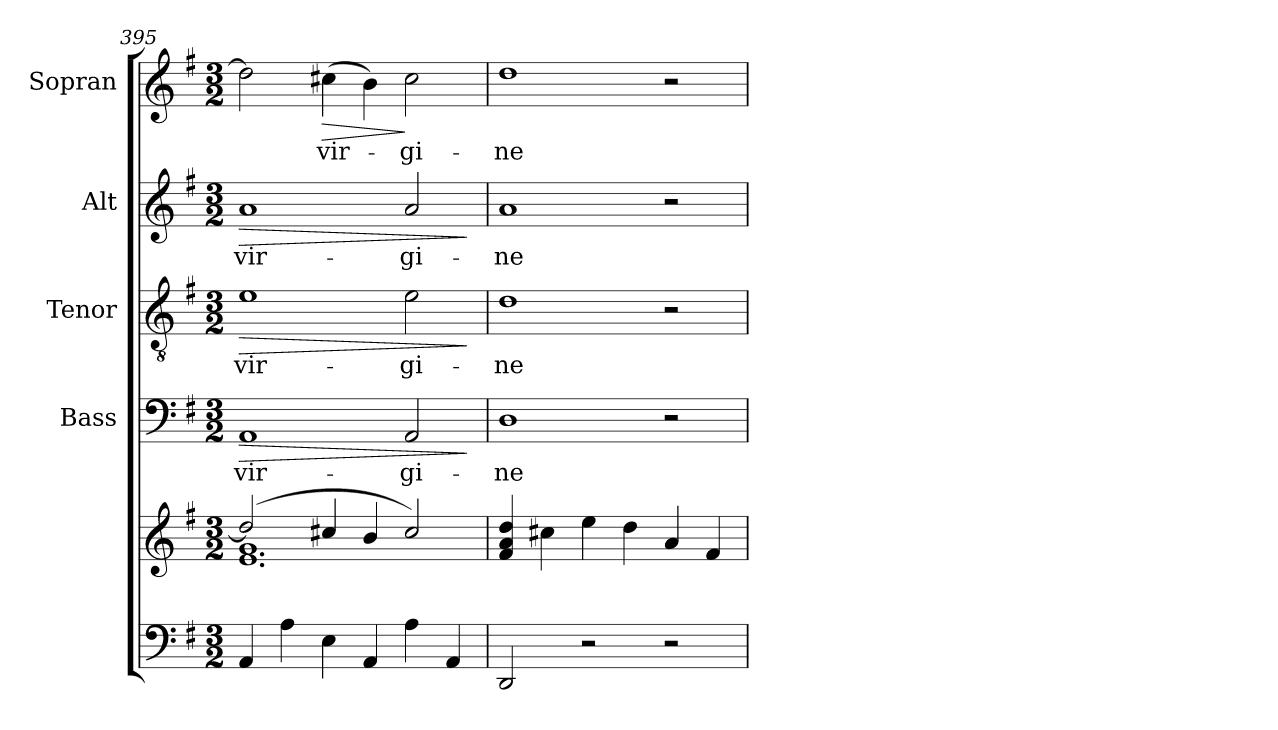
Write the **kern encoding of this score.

**kern	**kern	**kern	**text	**dynam	**kern	**text	**dynam	**kern	**text	**dynam	**kern	**text	**dynam
*part5	*part5	*part4	*part4	*part4	*part3	*part3	*part3	*part2	*part2	*part2	*part1	*part1	*part1
*staff6	*staff5	*staff4	*staff4	*staff4	*staff3	*staff3	*staff3	*staff2	*staff2	*staff2	*staff1	*staff1	*staff1
*	*	*I"Bass	*	*	*I"Tenor	*	*	*I"Alt	*	*	*I"Sopran	*	*
*	*	*I'B.	*	*	*I'T.	*	*	*I'A.	*	*	*I'S.	*	*
!!LO:LB:g=z
*clefF4	*clefG2	*clefF4	*	*	*clefGv2	*	*	*clefG2	*	*	*clefG2	*	*
*k[f#]	*k[f#]	*k[f#]	*	*	*k[f#]	*	*	*k[f#]	*	*	*k[f#]	*	*
*G:	*G:	*G:	*	*	*G:	*	*	*G:	*	*	*G:	*	*
*M3/2	*M3/2	*M3/2	*	*	*M3/2	*	*	*M3/2	*	*	*M3/2	*	*
=395	=395	=395	=395	=395	=395	=395	=395	=395	=395	=395	=395	=395	=395
*	*^	*	*	*	*	*	*	*	*	*	*	*	*
!	!	!	!	!LO:LY:b	!LO:HP:b	!	!LO:LY:b	!LO:HP:b	!	!LO:LY:b	!LO:HP:b	!	!	!
4AA/	(2dd/]	1.e 1.g	1AA	vir-	>	1e	vir-	>	1a	vir-	>	2dd\]	.	.
4A\	.	.	.	.	.	.	.	.	.	.	.	.	.	.
!	!	!	!	!	!	!	!	!	!	!	!	!	!LO:LY:b	!LO:HP:b
4E\	4cc#X/	.	.	.	.	.	.	.	.	.	.	(>4cc#X\	vir-	>
4AA/	4b/	.	.	.	.	.	.	.	.	.	.	4b\)	.	.
!	!	!	!	!LO:LY:b	!	!	!LO:LY:b	!	!	!LO:LY:b	!	!	!LO:LY:b	!
4A\	2cc#/)	.	2AA/	-gi-	.	2e\	-gi-	.	2a/	-gi-	.	2cc#\	-gi-	]
4AA/	.	.	.	.	.	.	.	.	.	.	.	.	.	.
*	*v	*v	*	*	*	*	*	*	*	*	*	*	*	*
.	.	.	.	]	.	.	]	.	.	]	.	.	.
=396	=396	=396	=396	=396	=396	=396	=396	=396	=396	=396	=396	=396	=396
!	!	!	!LO:LY:b	!	!	!LO:LY:b	!	!	!LO:LY:b	!	!	!LO:LY:b	!
2DD/	4f#/ 4a/ 4dd/	1D	-ne	.	1d	-ne	.	1a	-ne	.	1dd	-ne	.
.	4cc#X\	.	.	.	.	.	.	.	.	.	.	.	.
2r	4ee\	.	.	.	.	.	.	.	.	.	.	.	.
.	4dd\	.	.	.	.	.	.	.	.	.	.	.	.
2r	4a/	2r	.	.	2r	.	.	2r	.	.	2r	.	.
.	4f#/	.	.	.	.	.	.	.	.	.	.	.	.
=	=	=	=	=	=	=	=	=	=	=	=	=	=
*-	*-	*-	*-	*-	*-	*-	*-	*-	*-	*-	*-	*-	*-
